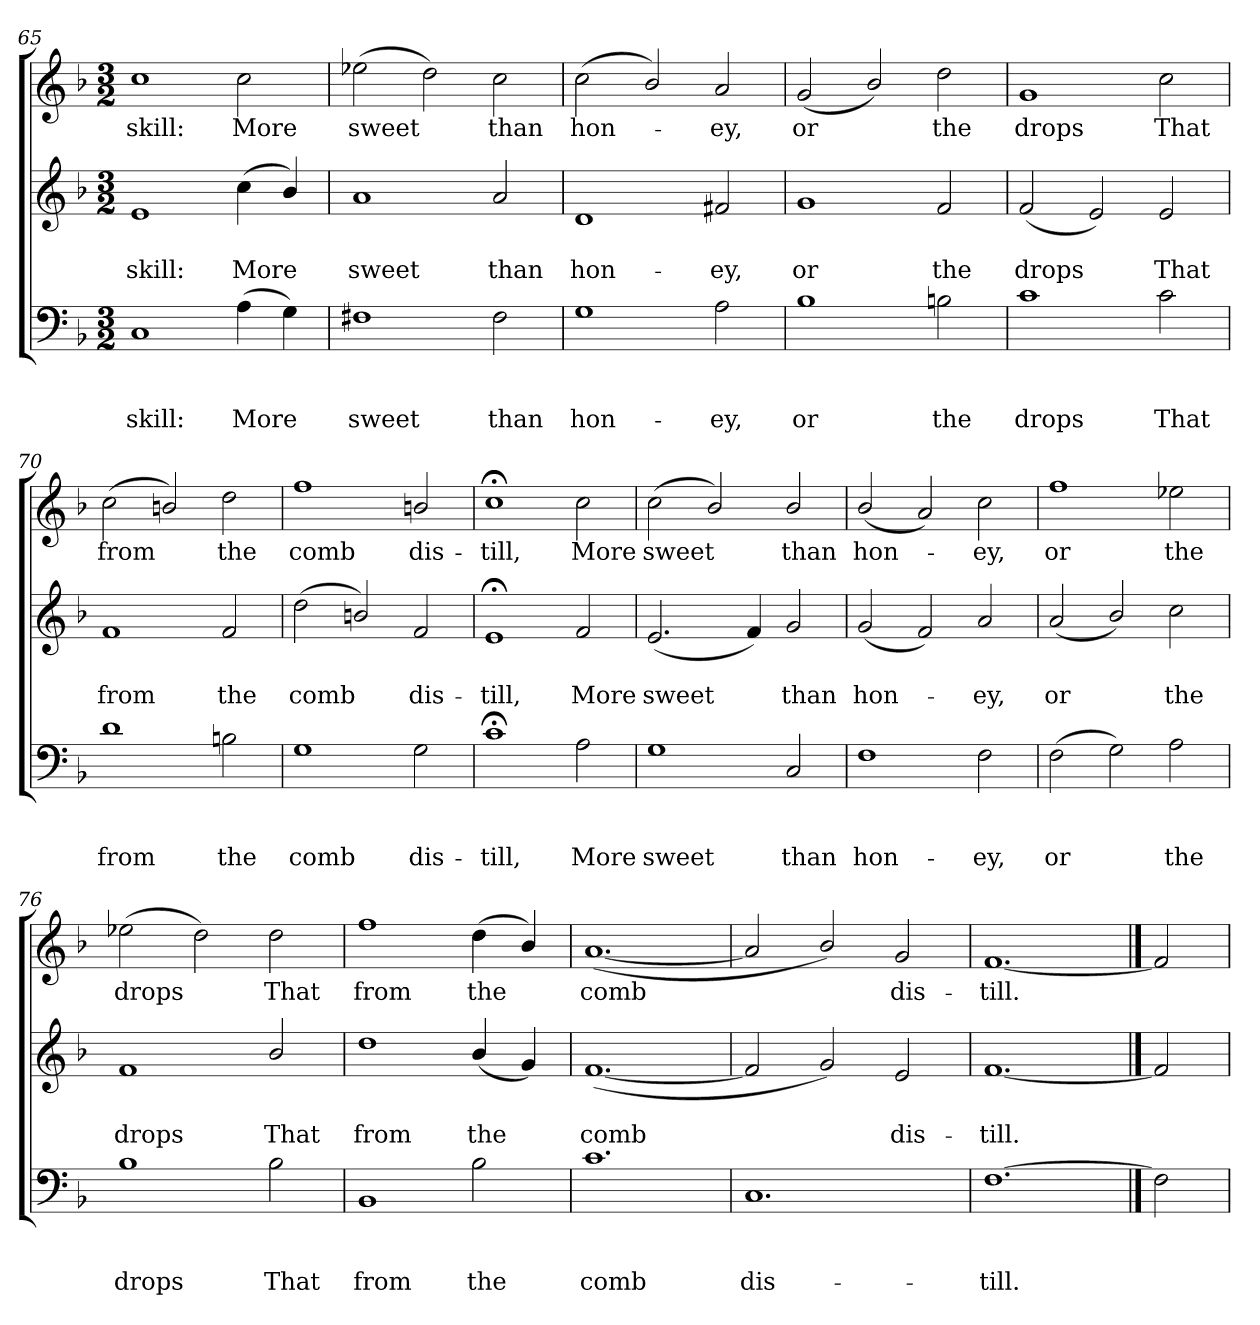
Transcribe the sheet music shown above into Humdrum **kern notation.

**kern	**text	**text	**text	**kern	**text	**text	**kern	**text
*part3	*part3	*part3	*part3	*part2	*part2	*part2	*part1	*part1
*staff3	*staff3	*staff3	*staff3	*staff2	*staff2	*staff2	*staff1	*staff1
*clefF4	*	*	*	*clefG2	*	*	*clefG2	*
*k[b-]	*	*	*	*k[b-]	*	*	*k[b-]	*
*F:	*	*	*	*F:	*	*	*F:	*
*M3/2	*	*	*	*M3/2	*	*	*M3/2	*
=65	=65	=65	=65	=65	=65	=65	=65	=65
!	!	!	!LO:LY:b	!	!	!LO:LY:b	!	!LO:LY:b
1C	.	.	skill:	1e	.	skill:	1cc	skill:
!	!	!	!LO:LY:b	!	!	!LO:LY:b	!	!LO:LY:b
(>4A\	.	.	More	(>4cc\	.	More	2cc\	More
4G\)	.	.	.	4b-/)	.	.	.	.
=66	=66	=66	=66	=66	=66	=66	=66	=66
!	!	!	!LO:LY:b	!	!	!LO:LY:b	!	!LO:LY:b
1F#X	.	.	sweet	1a	.	sweet	(>2ee-X\	sweet
.	.	.	.	.	.	.	2dd\)	.
!	!	!	!LO:LY:b	!	!	!LO:LY:b	!	!LO:LY:b
2F#\	.	.	than	2a/	.	than	2cc\	than
=67	=67	=67	=67	=67	=67	=67	=67	=67
!	!	!	!LO:LY:b	!	!	!LO:LY:b	!	!LO:LY:b
1G	.	.	hon-	1d	.	hon-	(>2cc\	hon-
.	.	.	.	.	.	.	2b-/)	.
!	!	!	!LO:LY:b	!	!	!LO:LY:b	!	!LO:LY:b
2A\	.	.	-ey,	2f#X/	.	-ey,	2a/	-ey,
!!LO:LB:g=z
=68	=68	=68	=68	=68	=68	=68	=68	=68
!	!	!	!LO:LY:b	!	!	!LO:LY:b	!	!LO:LY:b
1B-	.	.	or	1g	.	or	(<2g/	or
.	.	.	.	.	.	.	2b-/)	.
!	!	!	!LO:LY:b	!	!	!LO:LY:b	!	!LO:LY:b
2Bn\	.	.	the	2f/	.	the	2dd\	the
=69	=69	=69	=69	=69	=69	=69	=69	=69
!	!	!	!LO:LY:b	!	!	!LO:LY:b	!	!LO:LY:b
1c	.	.	drops	(<2f/	.	drops	1g	drops
.	.	.	.	2e/)	.	.	.	.
!	!	!	!LO:LY:b	!	!	!LO:LY:b	!	!LO:LY:b
2c\	.	.	That	2e/	.	That	2cc\	That
=70	=70	=70	=70	=70	=70	=70	=70	=70
!	!	!	!LO:LY:b	!	!	!LO:LY:b	!	!LO:LY:b
1d	.	.	from	1f	.	from	(>2cc\	from
.	.	.	.	.	.	.	2bn/)	.
!	!	!	!LO:LY:b	!	!	!LO:LY:b	!	!LO:LY:b
2Bn\	.	.	the	2f/	.	the	2dd\	the
=71	=71	=71	=71	=71	=71	=71	=71	=71
!	!	!	!LO:LY:b	!	!	!LO:LY:b	!	!LO:LY:b
1G	.	.	comb	(>2dd\	.	comb	1ff	comb
.	.	.	.	2bn/)	.	.	.	.
!	!	!	!LO:LY:b	!	!	!LO:LY:b	!	!LO:LY:b
2G\	.	.	dis-	2f/	.	dis-	2bn/	dis-
=72	=72	=72	=72	=72	=72	=72	=72	=72
!	!	!	!LO:LY:b	!	!	!LO:LY:b	!	!LO:LY:b
1c;<	.	.	-till,	1e;	.	-till,	1cc;<	-till,
!	!	!	!LO:LY:b	!	!	!LO:LY:b	!	!LO:LY:b
2A\	.	.	More	2f/	.	More	2cc\	More
=73	=73	=73	=73	=73	=73	=73	=73	=73
!	!	!	!LO:LY:b	!	!	!LO:LY:b	!	!LO:LY:b
1G	.	.	sweet	(<2.e/	.	sweet	(>2cc\	sweet
.	.	.	.	.	.	.	2b-/)	.
.	.	.	.	4f/)	.	.	.	.
!	!	!	!LO:LY:b	!	!	!LO:LY:b	!	!LO:LY:b
2C/	.	.	than	2g/	.	than	2b-/	than
!!LO:LB:g=z
=74	=74	=74	=74	=74	=74	=74	=74	=74
!	!	!	!LO:LY:b	!	!	!LO:LY:b	!	!LO:LY:b
1F	.	.	hon-	(<2g/	.	hon-	(<2b-/	hon-
.	.	.	.	2f/)	.	.	2a/)	.
!	!	!	!LO:LY:b	!	!	!LO:LY:b	!	!LO:LY:b
2F\	.	.	-ey,	2a/	.	-ey,	2cc\	-ey,
=75	=75	=75	=75	=75	=75	=75	=75	=75
!	!	!	!LO:LY:b	!	!	!LO:LY:b	!	!LO:LY:b
(>2F\	.	.	or	(<2a/	.	or	1ff	or
2G\)	.	.	.	2b-/)	.	.	.	.
!	!	!	!LO:LY:b	!	!	!LO:LY:b	!	!LO:LY:b
2A\	.	.	the	2cc\	.	the	2ee-X\	the
=76	=76	=76	=76	=76	=76	=76	=76	=76
!	!	!	!LO:LY:b	!	!	!LO:LY:b	!	!LO:LY:b
1B-	.	.	drops	1f	.	drops	(>2ee-X\	drops
.	.	.	.	.	.	.	2dd\)	.
!	!	!	!LO:LY:b	!	!	!LO:LY:b	!	!LO:LY:b
2B-\	.	.	That	2b-/	.	That	2dd\	That
=77	=77	=77	=77	=77	=77	=77	=77	=77
!	!	!	!LO:LY:b	!	!	!LO:LY:b	!	!LO:LY:b
1BB-	.	.	from	1dd	.	from	1ff	from
!	!	!	!LO:LY:b	!	!	!LO:LY:b	!	!LO:LY:b
2B-\	.	.	the	(<4b-/	.	the	(>4dd\	the
.	.	.	.	4g/)	.	.	4b-/)	.
=78	=78	=78	=78	=78	=78	=78	=78	=78
!	!	!	!LO:LY:b	!	!	!LO:LY:b	!	!LO:LY:b
1.c	.	.	comb	(<[<1.f	.	comb	(<[<1.a	comb
=79	=79	=79	=79	=79	=79	=79	=79	=79
!	!	!	!LO:LY:b	!	!	!	!	!
1.C	.	.	dis-	2f/]	.	.	2a/]	.
.	.	.	.	2g/)	.	.	2b-/)	.
!	!	!	!	!	!	!LO:LY:b	!	!LO:LY:b
.	.	.	.	2e/	.	dis-	2g/	dis-
=80	=80	=80	=80	=80	=80	=80	=80	=80
!	!	!	!LO:LY:b	!	!	!LO:LY:b	!	!LO:LY:b
[1.F	.	.	-till.	[1.f	.	-till.	[1.f	-till.
==81	==81	==81	==81	==81	==81	==81	==81	==81
2F]	.	.	.	2f]	.	.	2f]	.
=	=	=	=	=	=	=	=	=
*-	*-	*-	*-	*-	*-	*-	*-	*-
